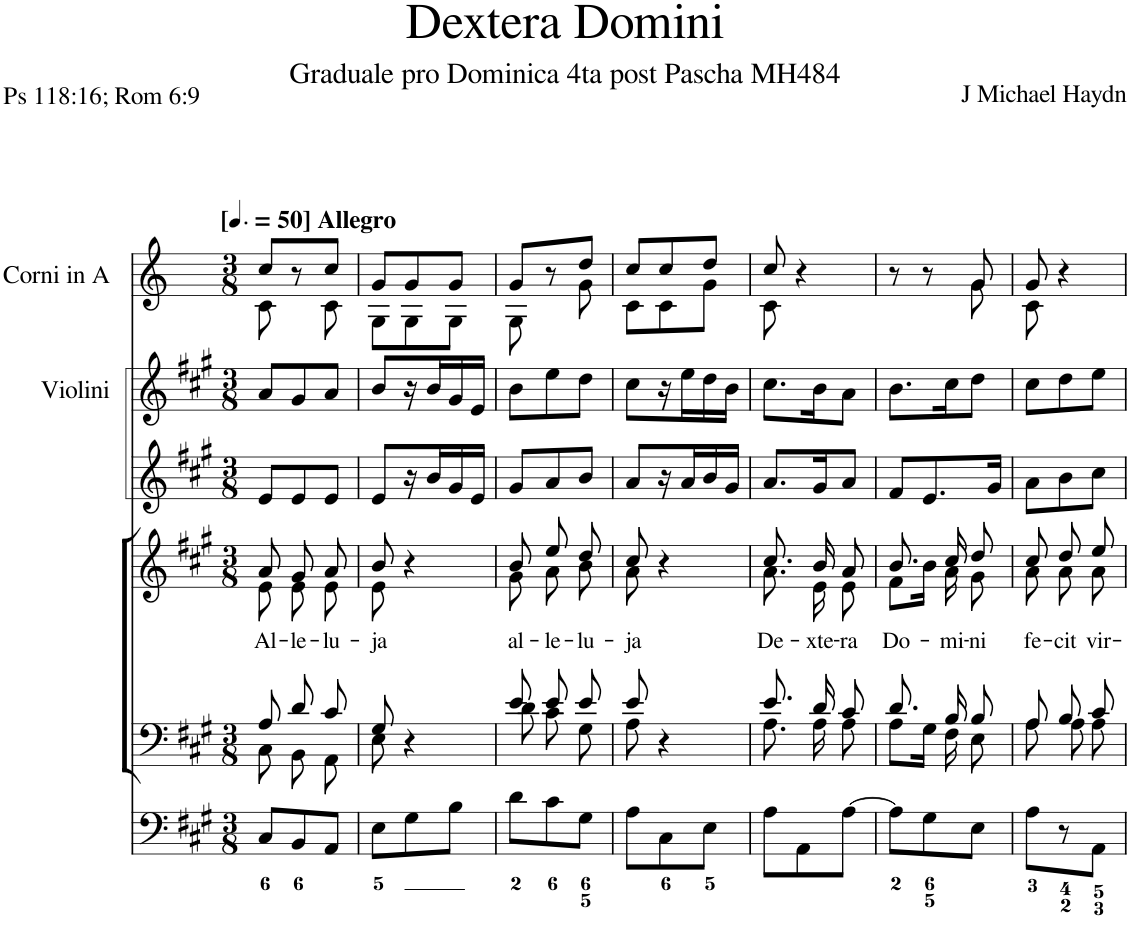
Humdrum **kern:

**kern	**kern	**kern	**text	**kern	**kern	**kern
*part6	*part5	*part4	*part4	*part3	*part2	*part1
*staff6	*staff5	*staff4	*staff4	*staff3	*staff2	*staff1
*I"Organ	*I"Voice	*I"Voice	*	*I"Violin	*I"Violini	*I"Corni in A
*	*	*	*	*I'Vln	*I'Vln	*
*clefF4	*clefF4	*clefG2	*	*clefG2	*clefG2	*clefG2
*	*	*	*	*	*	*Trd2c3
*k[f#c#g#]	*k[f#c#g#]	*k[f#c#g#]	*	*k[f#c#g#]	*k[f#c#g#]	*k[]
*M3/8	*M3/8	*M3/8	*	*M3/8	*M3/8	*M3/8
*MM75	*MM75	*MM75	*	*MM75	*MM75	*MM75
=1	=1	=1	=1	=1	=1	=1
*	*^	*	*	*	*	*
!	!	!	!	!	!	!	!LO:TX:a:B:t=[
!	!	!	!	!	!	!	!LO:TX:a:B:t=] Allegro
!	!	!	!	!LO:LY:b	!	!	!
*	*	*	*^	*	*	*	*^
8C#/L	8A/	8C#\	8a/	8e\	Al-	8e/L	8a/L	8cc/L	8c\
!	!	!	!	!	!LO:LY:b	!	!	!	!
8BB/	8d/	8BB\	8g#/	8e\	-le-	8e/	8g#/	8r	8ryy
!	!	!	!	!	!LO:LY:b	!	!	!	!
8AA/J	8c#/	8AA\	8a/	8e\	-lu-	8e/J	8a/J	8cc/J	8c\
=2	=2	=2	=2	=2	=2	=2	=2	=2	=2
!	!	!	!	!	!LO:LY:b	!	!	!	!
8E\L	8G#/	8E\	8b/	8e\	-ja	8e/L	8b/L	8g/L	8G\L
8G#\	4r	4ryy	4r	4ryy	.	16r	16r	8g/	8G\
.	.	.	.	.	.	16b/	16b/	.	.
8B\J	.	.	.	.	.	16g#/	16g#/	8g/J	8G\J
.	.	.	.	.	.	16e/JJ	16e/JJ	.	.
=3	=3	=3	=3	=3	=3	=3	=3	=3	=3
!	!	!	!	!	!LO:LY:b	!	!	!	!
8d\L	8e/	8d\	8b/	8g#\	al-	8g#/L	8b\L	8g/L	8G\
!	!	!	!	!	!LO:LY:b	!	!	!	!
8c#\	8e/	8c#\	8ee/	8a\	-le-	8a/	8ee\	8r	8ryy
!	!	!	!	!	!LO:LY:b	!	!	!	!
8G#\J	8e/	8G#\	8dd/	8b\	-lu-	8b/J	8dd\J	8dd/J	8g\
=4	=4	=4	=4	=4	=4	=4	=4	=4	=4
!	!	!	!	!	!LO:LY:b	!	!	!	!
8A\L	8e/	8A\	8cc#/	8a\	-ja	8a/L	8cc#\L	8cc/L	8c\L
8C#\	4r	4ryy	4r	4ryy	.	16r	16r	8cc/	8c\
.	.	.	.	.	.	16a/	16ee\	.	.
8E\J	.	.	.	.	.	16b/	16dd\	8dd/J	8g\J
.	.	.	.	.	.	16g#/JJ	16b\JJ	.	.
=5	=5	=5	=5	=5	=5	=5	=5	=5	=5
!	!	!	!	!	!LO:LY:b	!	!	!	!
8A\L	8.e/	8.A\	8.cc#/	8.a\	De-	8.a/L	8.cc#\L	8cc/	8c\
8AA\	.	.	.	.	.	.	.	4r	4ryy
!	!	!	!	!	!LO:LY:b	!	!	!	!
.	16d/	16A\	16b/	16e\	-xte-	16g#/K	16b\K	.	.
!	!	!	!	!	!LO:LY:b	!	!	!	!
[8A\J	8c#/	8A\	8a/	8e\	-ra	8a/J	8a\J	.	.
=6	=6	=6	=6	=6	=6	=6	=6	=6	=6
!	!	!	!	!	!LO:LY:b	!	!	!	!
8A\L]	8.d/	8A\L	8.b/	8f#\L	Do-	8f#/L	8.b\L	8r	4ryy
8G#\	.	16G#\Jk	.	16b\Jk	.	8.e/	.	8r	.
!	!	!	!	!	!LO:LY:b	!	!	!	!
.	16B/	16F#\	16cc#/	16a\	-mi-	.	16cc#\K	.	.
!	!	!	!	!	!LO:LY:b	!	!	!	!
8E\J	8B/	8E\	8dd/	8g#\	-ni	.	8dd\J	8g/	8g\
.	.	.	.	.	.	16g#/Jk	.	.	.
=7	=7	=7	=7	=7	=7	=7	=7	=7	=7
!	!	!	!	!	!LO:LY:b	!	!	!	!
8A\L	8A/	8A\	8cc#/	8a\	fe-	8a\L	8cc#\L	8g/	8c\
!	!	!	!	!	!LO:LY:b	!	!	!	!
8r	8B/	8A\	8dd/	8a\	-cit	8b\	8dd\	4r	4ryy
!	!	!	!	!	!LO:LY:b	!	!	!	!
8AA\J	8c#/	8A\	8ee/	8a\	vir-	8cc#\J	8ee\J	.	.
*	*v	*v	*	*	*	*	*	*v	*v
*	*	*v	*v	*	*	*	*
=	=	=	=	=	=	=
*-	*-	*-	*-	*-	*-	*-
